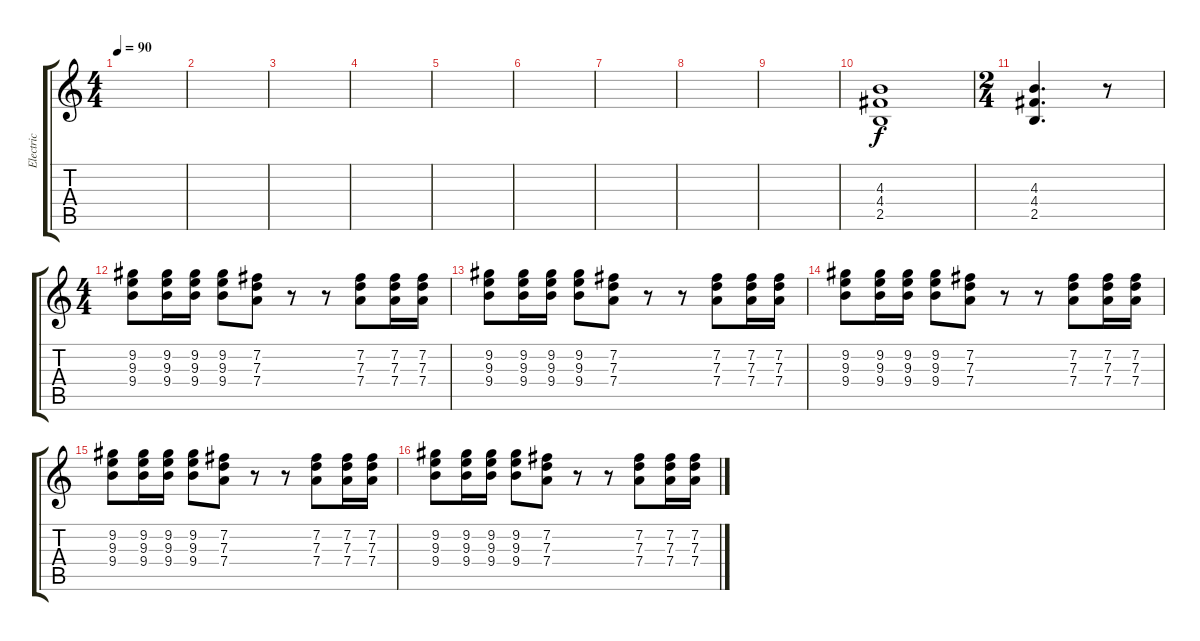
\track ("Electric" "Electric") {instrument overdrivenguitar}
\staff {score tabs}
\tuning (E4 B3 G3 D3 A2 E2) {hide}
\ts (4 4)
\tempo 90
\clef g2
\ks c
|
|
|
|
|
|
|
|
|
(4.3 4.4 2.5).1 |
\ts (2 4)
(4.3 4.4 2.5).4{d} r.8 |
\ts (4 4)
(9.2 9.3 9.4).8 (9.2 9.3 9.4).16 (9.2 9.3 9.4).16 (9.2 9.3 9.4).8 (7.2 7.3 7.4).8 r.8 r.8 (7.2 7.3 7.4).8 (7.2 7.3 7.4).16 (7.2 7.3 7.4).16 |
(9.2 9.3 9.4).8 (9.2 9.3 9.4).16 (9.2 9.3 9.4).16 (9.2 9.3 9.4).8 (7.2 7.3 7.4).8 r.8 r.8 (7.2 7.3 7.4).8 (7.2 7.3 7.4).16 (7.2 7.3 7.4).16 |
(9.2 9.3 9.4).8 (9.2 9.3 9.4).16 (9.2 9.3 9.4).16 (9.2 9.3 9.4).8 (7.2 7.3 7.4).8 r.8 r.8 (7.2 7.3 7.4).8 (7.2 7.3 7.4).16 (7.2 7.3 7.4).16 |
(9.2 9.3 9.4).8 (9.2 9.3 9.4).16 (9.2 9.3 9.4).16 (9.2 9.3 9.4).8 (7.2 7.3 7.4).8 r.8 r.8 (7.2 7.3 7.4).8 (7.2 7.3 7.4).16 (7.2 7.3 7.4).16 |
(9.2 9.3 9.4).8 (9.2 9.3 9.4).16 (9.2 9.3 9.4).16 (9.2 9.3 9.4).8 (7.2 7.3 7.4).8 r.8 r.8 (7.2 7.3 7.4).8 (7.2 7.3 7.4).16 (7.2 7.3 7.4).16
